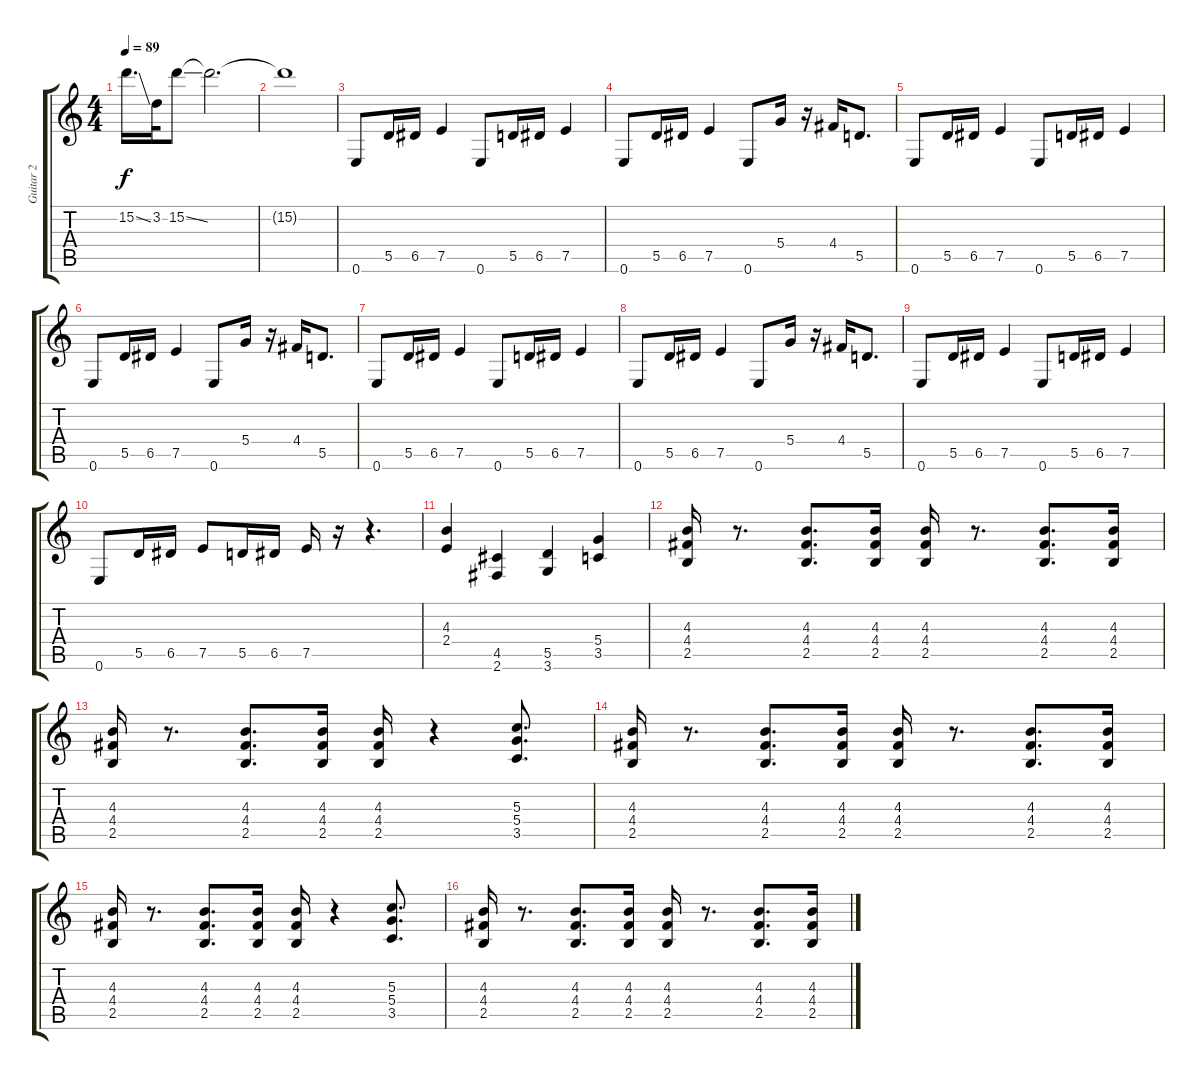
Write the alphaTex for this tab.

\track ("Guitar 2" "Guitar 2") {instrument overdrivenguitar}
\staff {score tabs}
\tuning (E4 B3 G3 D3 A2 E2) {hide}
\ts (4 4)
\tempo 89
\clef g2
\ks c
15.2{ss}.16{d dy f} 3.2.32 15.2{ss}.8 15.2{t}.2{d} |
15.2{t}.1 |
0.6.8 5.5.16 6.5.16 7.5.4 0.6.8 5.5.16 6.5.16 7.5.4 |
0.6.8 5.5.16 6.5.16 7.5.4 0.6.8 5.4.16 r.16 4.4.16 5.5.8{d} |
0.6.8 5.5.16 6.5.16 7.5.4 0.6.8 5.5.16 6.5.16 7.5.4 |
0.6.8 5.5.16 6.5.16 7.5.4 0.6.8 5.4.16 r.16 4.4.16 5.5.8{d} |
0.6.8 5.5.16 6.5.16 7.5.4 0.6.8 5.5.16 6.5.16 7.5.4 |
0.6.8 5.5.16 6.5.16 7.5.4 0.6.8 5.4.16 r.16 4.4.16 5.5.8{d} |
0.6.8 5.5.16 6.5.16 7.5.4 0.6.8 5.5.16 6.5.16 7.5.4 |
0.6.8 5.5.16 6.5.16 7.5.8 5.5.16 6.5.16 7.5.16 r.16 r.4{d} |
(4.3 2.4).4 (4.5 2.6).4 (5.5 3.6).4 (5.4 3.5).4 |
(4.3 4.4 2.5).16 r.8{d} (4.3 4.4 2.5).8{d} (4.3 4.4 2.5).16 (4.3 4.4 2.5).16 r.8{d} (4.3 4.4 2.5).8{d} (4.3 4.4 2.5).16 |
(4.3 4.4 2.5).16 r.8{d} (4.3 4.4 2.5).8{d} (4.3 4.4 2.5).16 (4.3 4.4 2.5).16 r.4 (5.3 5.4 3.5).8{d} |
(4.3 4.4 2.5).16 r.8{d} (4.3 4.4 2.5).8{d} (4.3 4.4 2.5).16 (4.3 4.4 2.5).16 r.8{d} (4.3 4.4 2.5).8{d} (4.3 4.4 2.5).16 |
(4.3 4.4 2.5).16 r.8{d} (4.3 4.4 2.5).8{d} (4.3 4.4 2.5).16 (4.3 4.4 2.5).16 r.4 (5.3 5.4 3.5).8{d} |
(4.3 4.4 2.5).16 r.8{d} (4.3 4.4 2.5).8{d} (4.3 4.4 2.5).16 (4.3 4.4 2.5).16 r.8{d} (4.3 4.4 2.5).8{d} (4.3 4.4 2.5).16
